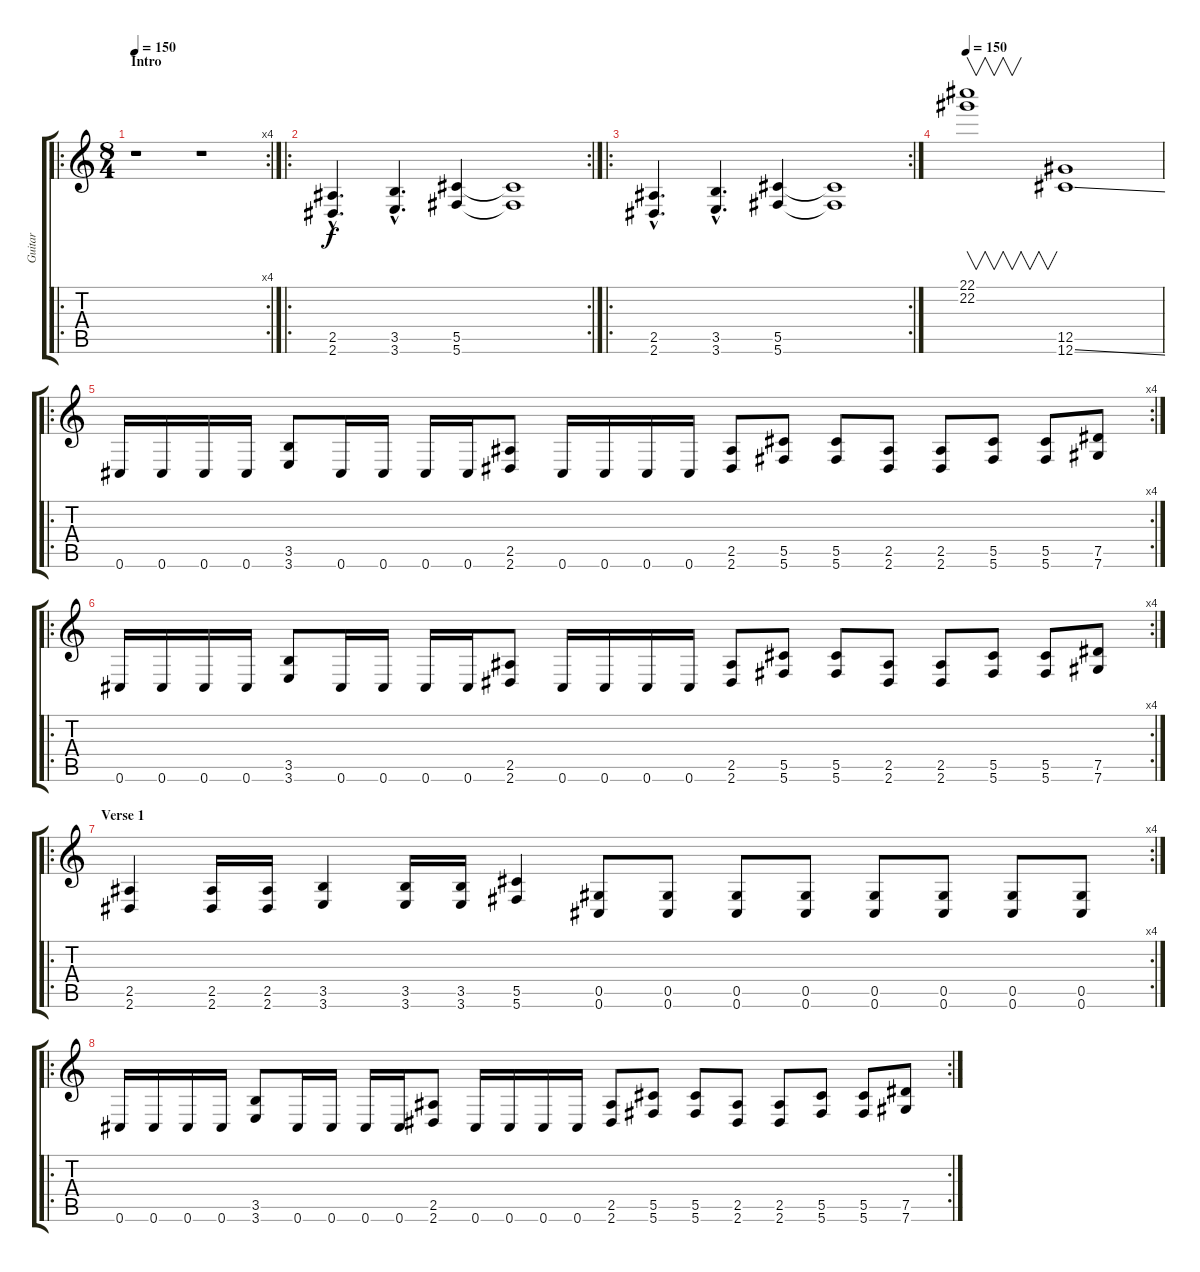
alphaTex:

\track ("Guitar" "Guitar") {instrument distortionguitar}
\staff {score tabs}
\tuning (Eb4 Bb3 Gb3 Db3 Ab2 Db2) {hide}
\ro
\rc 4
\ts (8 4)
\section ("" "Intro")
\tempo 150
\tempo 100
\tempo 150
\clef g2
\ks c
r.1{dy f instrument distortionguitar} r.1 |
\ro
\rc 2
(2.5{hac} 2.6{hac}).4{d} (3.5{hac} 3.6{hac}).4{d} (5.5 5.6).4 (5.5{t} 5.6{t}).1 |
\ro
\rc 2
(2.5{hac} 2.6{hac}).4{d} (3.5{hac} 3.6{hac}).4{d} (5.5 5.6).4 (5.5{t} 5.6{t}).1 |
\tempo 150
(22.1 22.2).1{v} (12.5 12.6{ss}).1 |
\ro
\rc 4
0.6.16 0.6.16 0.6.16 0.6.16 (3.5 3.6).8 0.6.16 0.6.16 0.6.16 0.6.16 (2.5 2.6).8 0.6.16 0.6.16 0.6.16 0.6.16 (2.5 2.6).8 (5.5 5.6).8 (5.5 5.6).8 (2.5 2.6).8 (2.5 2.6).8 (5.5 5.6).8 (5.5 5.6).8 (7.5 7.6).8 |
\ro
\rc 4
0.6.16 0.6.16 0.6.16 0.6.16 (3.5 3.6).8 0.6.16 0.6.16 0.6.16 0.6.16 (2.5 2.6).8 0.6.16 0.6.16 0.6.16 0.6.16 (2.5 2.6).8 (5.5 5.6).8 (5.5 5.6).8 (2.5 2.6).8 (2.5 2.6).8 (5.5 5.6).8 (5.5 5.6).8 (7.5 7.6).8 |
\ro
\rc 4
\section ("" "Verse 1")
(2.5 2.6).4 (2.5 2.6).16 (2.5 2.6).16 (3.5 3.6).4 (3.5 3.6).16 (3.5 3.6).16 (5.5 5.6).4 (0.5 0.6).8 (0.5 0.6).8 (0.5 0.6).8 (0.5 0.6).8 (0.5 0.6).8 (0.5 0.6).8 (0.5 0.6).8 (0.5 0.6).8 |
\ro
\rc 2
0.6.16 0.6.16 0.6.16 0.6.16 (3.5 3.6).8 0.6.16 0.6.16 0.6.16 0.6.16 (2.5 2.6).8 0.6.16 0.6.16 0.6.16 0.6.16 (2.5 2.6).8 (5.5 5.6).8 (5.5 5.6).8 (2.5 2.6).8 (2.5 2.6).8 (5.5 5.6).8 (5.5 5.6).8 (7.5 7.6).8
